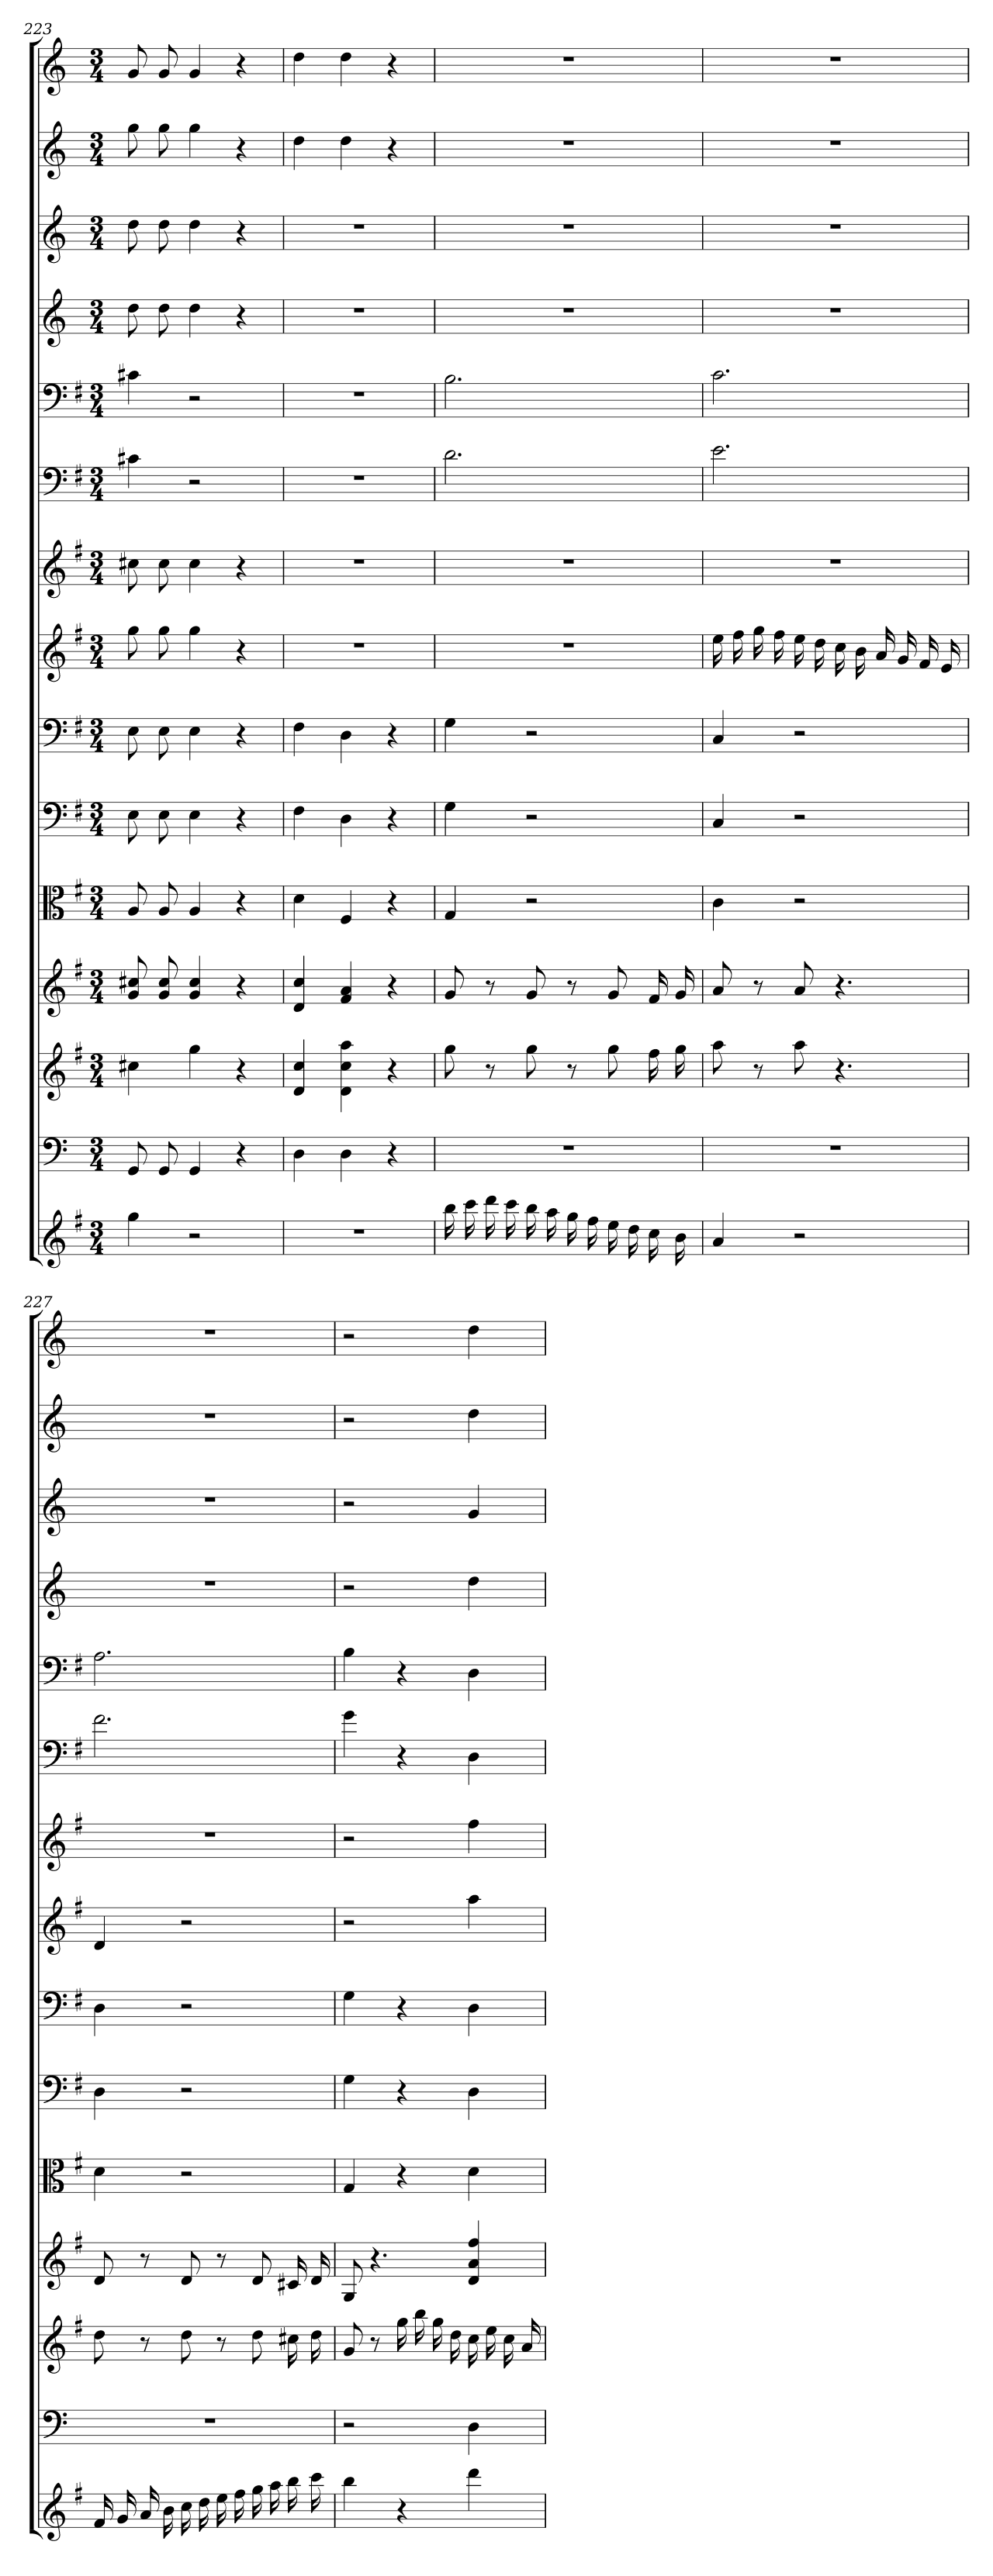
**kern	**kern	**kern	**kern	**kern	**kern	**kern	**kern	**kern	**kern	**kern	**kern	**kern	**kern	**kern
*part15	*part14	*part13	*part12	*part11	*part10	*part9	*part8	*part7	*part6	*part5	*part4	*part3	*part2	*part1
*staff15	*staff14	*staff13	*staff12	*staff11	*staff10	*staff9	*staff8	*staff7	*staff6	*staff5	*staff4	*staff3	*staff2	*staff1
*	*clefF4	*	*	*clefC3	*clefF4	*clefF4	*	*	*clefF4	*clefF4	*	*	*	*
*k[f#]	*k[]	*k[f#]	*k[f#]	*k[f#]	*k[f#]	*k[f#]	*k[f#]	*k[f#]	*k[f#]	*k[f#]	*k[]	*k[]	*k[]	*k[]
*M3/4	*M3/4	*M3/4	*M3/4	*M3/4	*M3/4	*M3/4	*M3/4	*M3/4	*M3/4	*M3/4	*M3/4	*M3/4	*M3/4	*M3/4
=223	=223	=223	=223	=223	=223	=223	=223	=223	=223	=223	=223	=223	=223	=223
4gg	8GG	4cc#X	8g 8cc#X	8A	8E	8E	8gg	8cc#X	4c#X	4c#X	8dd	8dd	8gg	8g
.	8GG	.	8g 8cc#	8A	8E	8E	8gg	8cc#	.	.	8dd	8dd	8gg	8g
2r	4GG	4gg	4g 4cc#	4A	4E	4E	4gg	4cc#	2r	2r	4dd	4dd	4gg	4g
.	4r	4r	4r	4r	4r	4r	4r	4r	.	.	4r	4r	4r	4r
=224	=224	=224	=224	=224	=224	=224	=224	=224	=224	=224	=224	=224	=224	=224
2.r	4D	4d 4cc	4d 4cc	4d	4F#	4F#	2.r	2.r	2.r	2.r	2.r	2.r	4dd	4dd
.	4D	4d 4cc 4aa	4f# 4a	4F#	4D	4D	.	.	.	.	.	.	4dd	4dd
.	4r	4r	4r	4r	4r	4r	.	.	.	.	.	.	4r	4r
=225	=225	=225	=225	=225	=225	=225	=225	=225	=225	=225	=225	=225	=225	=225
16bb	2.r	8gg	8g	4G	4G	4G	2.r	2.r	2.d	2.B	2.r	2.r	2.r	2.r
16ccc	.	.	.	.	.	.	.	.	.	.	.	.	.	.
16ddd	.	8r	8r	.	.	.	.	.	.	.	.	.	.	.
16ccc	.	.	.	.	.	.	.	.	.	.	.	.	.	.
16bb	.	8gg	8g	2r	2r	2r	.	.	.	.	.	.	.	.
16aa	.	.	.	.	.	.	.	.	.	.	.	.	.	.
16gg	.	8r	8r	.	.	.	.	.	.	.	.	.	.	.
16ff#	.	.	.	.	.	.	.	.	.	.	.	.	.	.
16ee	.	8gg	8g	.	.	.	.	.	.	.	.	.	.	.
16dd	.	.	.	.	.	.	.	.	.	.	.	.	.	.
16cc	.	16ff#	16f#	.	.	.	.	.	.	.	.	.	.	.
16b	.	16gg	16g	.	.	.	.	.	.	.	.	.	.	.
=226	=226	=226	=226	=226	=226	=226	=226	=226	=226	=226	=226	=226	=226	=226
4a	2.r	8aa	8a	4c	4C	4C	16ee	2.r	2.e	2.c	2.r	2.r	2.r	2.r
.	.	.	.	.	.	.	16ff#	.	.	.	.	.	.	.
.	.	8r	8r	.	.	.	16gg	.	.	.	.	.	.	.
.	.	.	.	.	.	.	16ff#	.	.	.	.	.	.	.
2r	.	8aa	8a	2r	2r	2r	16ee	.	.	.	.	.	.	.
.	.	.	.	.	.	.	16dd	.	.	.	.	.	.	.
.	.	4.r	4.r	.	.	.	16cc	.	.	.	.	.	.	.
.	.	.	.	.	.	.	16b	.	.	.	.	.	.	.
.	.	.	.	.	.	.	16a	.	.	.	.	.	.	.
.	.	.	.	.	.	.	16g	.	.	.	.	.	.	.
.	.	.	.	.	.	.	16f#	.	.	.	.	.	.	.
.	.	.	.	.	.	.	16e	.	.	.	.	.	.	.
=227	=227	=227	=227	=227	=227	=227	=227	=227	=227	=227	=227	=227	=227	=227
16f#	2.r	8dd	8d	4d	4D	4D	4d	2.r	2.f#	2.A	2.r	2.r	2.r	2.r
16g	.	.	.	.	.	.	.	.	.	.	.	.	.	.
16a	.	8r	8r	.	.	.	.	.	.	.	.	.	.	.
16b	.	.	.	.	.	.	.	.	.	.	.	.	.	.
16cc	.	8dd	8d	2r	2r	2r	2r	.	.	.	.	.	.	.
16dd	.	.	.	.	.	.	.	.	.	.	.	.	.	.
16ee	.	8r	8r	.	.	.	.	.	.	.	.	.	.	.
16ff#	.	.	.	.	.	.	.	.	.	.	.	.	.	.
16gg	.	8dd	8d	.	.	.	.	.	.	.	.	.	.	.
16aa	.	.	.	.	.	.	.	.	.	.	.	.	.	.
16bb	.	16cc#X	16c#X	.	.	.	.	.	.	.	.	.	.	.
16ccc	.	16dd	16d	.	.	.	.	.	.	.	.	.	.	.
=228	=228	=228	=228	=228	=228	=228	=228	=228	=228	=228	=228	=228	=228	=228
4bb	2r	8g	8G	4G	4G	4G	2r	2r	4g	4B	2r	2r	2r	2r
.	.	8r	4.r	.	.	.	.	.	.	.	.	.	.	.
4r	.	16gg	.	4r	4r	4r	.	.	4r	4r	.	.	.	.
.	.	16bb	.	.	.	.	.	.	.	.	.	.	.	.
.	.	16gg	.	.	.	.	.	.	.	.	.	.	.	.
.	.	16dd	.	.	.	.	.	.	.	.	.	.	.	.
4ddd	4D	16cc	4d 4a 4ff#	4d	4D	4D	4aa	4ff#	4D	4D	4dd	4g	4dd	4dd
.	.	16ee	.	.	.	.	.	.	.	.	.	.	.	.
.	.	16cc	.	.	.	.	.	.	.	.	.	.	.	.
.	.	16a	.	.	.	.	.	.	.	.	.	.	.	.
=	=	=	=	=	=	=	=	=	=	=	=	=	=	=
*-	*-	*-	*-	*-	*-	*-	*-	*-	*-	*-	*-	*-	*-	*-
